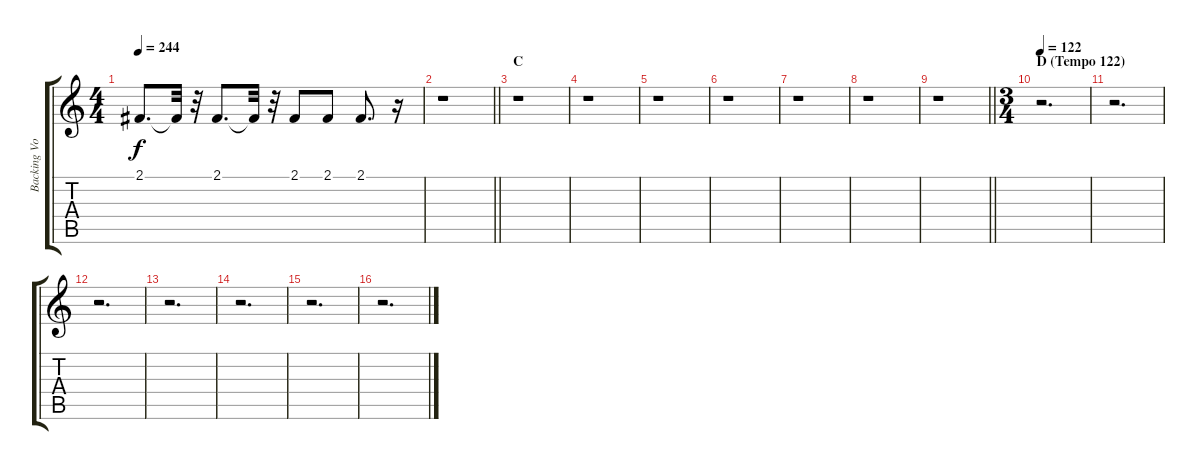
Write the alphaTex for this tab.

\track ("Backing Vocal" "Backing Vo") {instrument pad1newage}
\staff {score tabs}
\tuning (E4 B3 G3 D3 A2 E2) {hide}
\ts (4 4)
\tempo 244
\clef g2
\ks c
2.1.8{d dy f} 2.1{t}.32 r.32 2.1.8{d} 2.1{t}.32 r.32 2.1.8 2.1.8 2.1.8{d} r.16 |
\barLineRight lightlight
r.1 |
\section ("" "C")
r.1 |
r.1 |
r.1 |
r.1 |
r.1 |
r.1 |
\barLineRight lightlight
r.1 |
\ts (3 4)
\section ("" "D (Tempo 122)")
\tempo 122
r.2{d} |
r.2{d} |
r.2{d} |
r.2{d} |
r.2{d} |
r.2{d} |
r.2{d}
